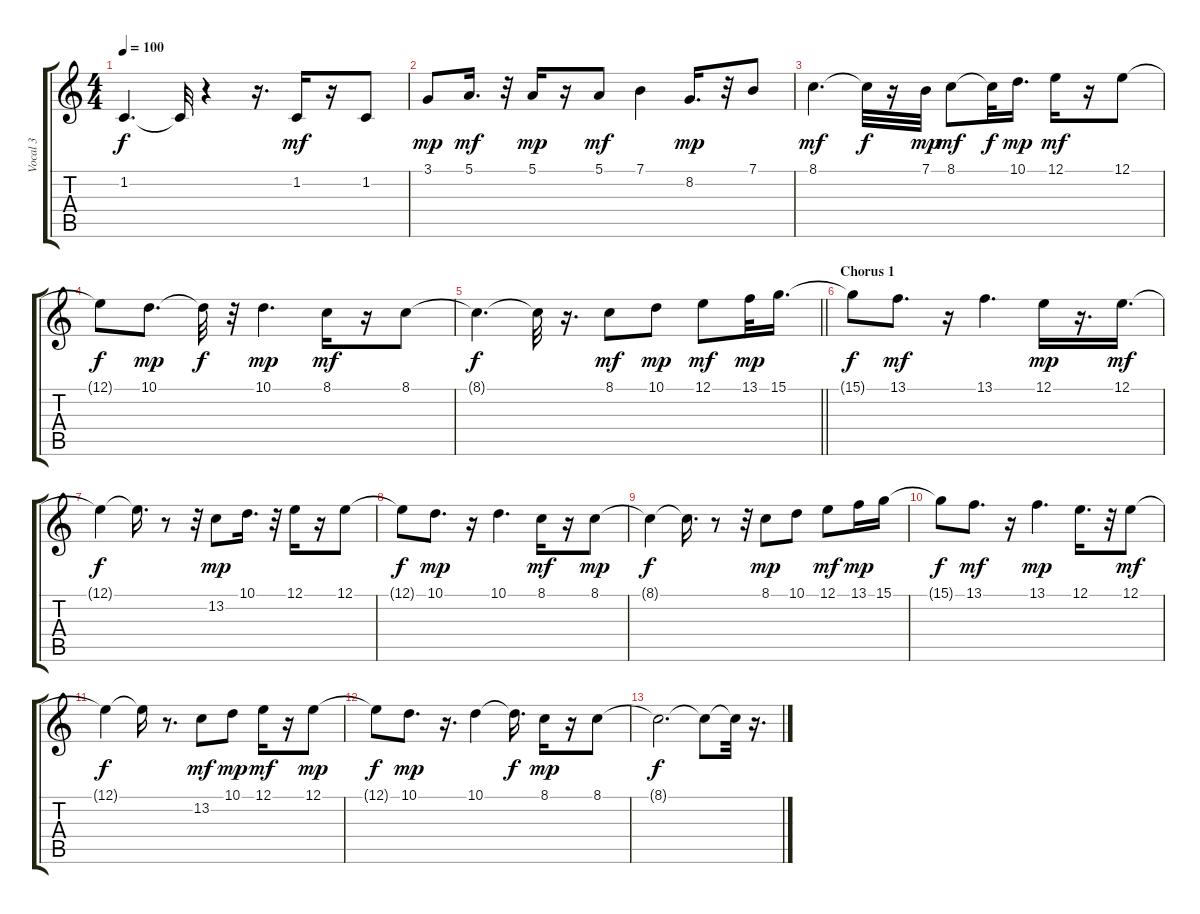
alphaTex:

\track ("Vocal 3" "Vocal 3") {instrument lead1square}
\staff {score tabs}
\tuning (E4 B3 G3 D3 A2 E2) {hide}
\ts (4 4)
\tempo 100
\clef g2
\ks c
1.2{t}.4{d dy f} 1.2{t}.32 r.4 r.16{d} 1.2.16{dy mf} r.16 1.2.8 |
3.1.8{dy mp} 5.1.16{d dy mf} r.32 5.1.16{dy mp} r.16 5.1.8{dy mf} 7.1.4 8.2.16{d dy mp} r.32 7.1.8 |
8.1.4{d dy mf} 8.1{t}.32{dy f} r.16 7.1.32{dy mp} 8.1.8{dy mf} 8.1{t}.32{dy f} 10.1.16{d dy mp} 12.1.16{dy mf} r.16 12.1.8 |
12.1{t}.8{dy f} 10.1.8{d dy mp} 10.1{t}.32{dy f} r.32 10.1.4{d dy mp} 8.1.16{dy mf} r.16 8.1.8 |
\barLineRight lightlight
8.1{t}.4{d dy f} 8.1{t}.32 r.16{d} 8.1.8{dy mf} 10.1.8{dy mp} 12.1.8{dy mf} 13.1.32{dy mp} 15.1.16{d} |
\section ("" "Chorus 1")
15.1{t}.8{dy f} 13.1.8{d dy mf} r.16 13.1.4{d} 12.1.16{dy mp} r.16{d} 12.1.16{d dy mf} |
12.1{t}.4{dy f} 12.1{t}.16{d} r.8 r.32 13.2.8{dy mp} 10.1.16{d} r.32 12.1.16 r.16 12.1.8 |
12.1{t}.8{dy f} 10.1.8{d dy mp} r.16 10.1.4{d} 8.1.16{dy mf} r.16 8.1.8{dy mp} |
8.1{t}.4{dy f} 8.1{t}.16{d} r.8 r.32 8.1.8{dy mp} 10.1.8 12.1.8{dy mf} 13.1.16{dy mp} 15.1.16 |
15.1{t}.8{dy f} 13.1.8{d dy mf} r.16 13.1.4{d dy mp} 12.1.16{d} r.32 12.1.8{dy mf} |
12.1{t}.4{dy f} 12.1{t}.16 r.8{d} 13.2.8{dy mf} 10.1.8{dy mp} 12.1.16{dy mf} r.16 12.1.8{dy mp} |
12.1{t}.8{dy f} 10.1.8{d dy mp} r.16{d} 10.1.4 10.1{t}.16{d dy f} 8.1.16{dy mp} r.16 8.1.8 |
8.1{t}.2{d dy f} 8.1{t}.8 8.1{t}.32 r.16{d}
